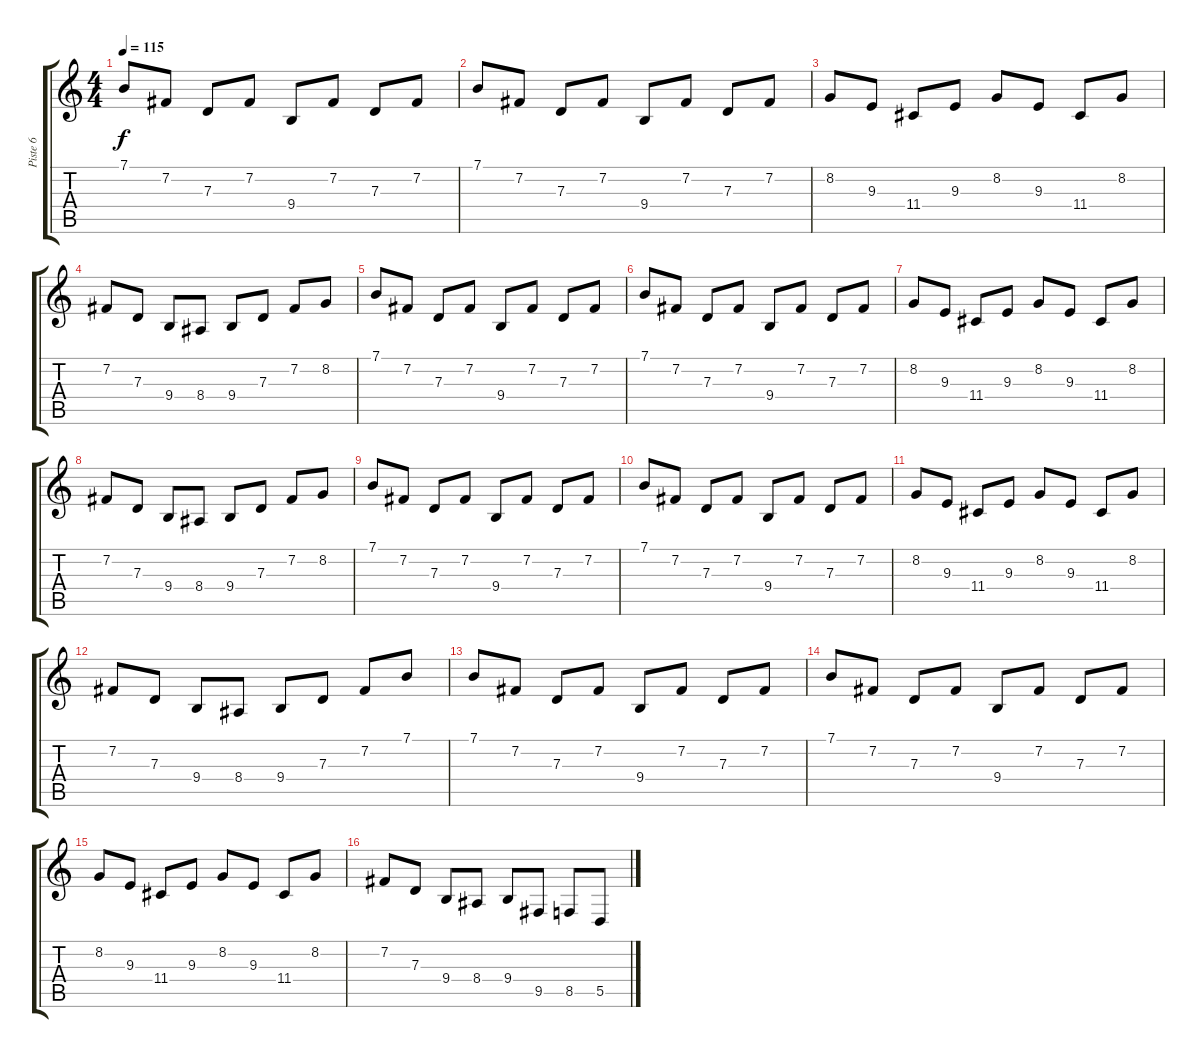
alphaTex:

\track ("Piste 6" "Piste 6") {instrument stringensemble1}
\staff {score tabs}
\tuning (E4 B3 G3 D3 A2 E2) {hide}
\ts (4 4)
\tempo 115
\clef g2
\ks c
7.1.8{dy f} 7.2.8 7.3.8 7.2.8 9.4.8 7.2.8 7.3.8 7.2.8 |
7.1.8 7.2.8 7.3.8 7.2.8 9.4.8 7.2.8 7.3.8 7.2.8 |
8.2.8 9.3.8 11.4.8 9.3.8 8.2.8 9.3.8 11.4.8 8.2.8 |
7.2.8 7.3.8 9.4.8 8.4.8 9.4.8 7.3.8 7.2.8 8.2.8 |
7.1.8 7.2.8 7.3.8 7.2.8 9.4.8 7.2.8 7.3.8 7.2.8 |
7.1.8 7.2.8 7.3.8 7.2.8 9.4.8 7.2.8 7.3.8 7.2.8 |
8.2.8 9.3.8 11.4.8 9.3.8 8.2.8 9.3.8 11.4.8 8.2.8 |
7.2.8 7.3.8 9.4.8 8.4.8 9.4.8 7.3.8 7.2.8 8.2.8 |
7.1.8 7.2.8 7.3.8 7.2.8 9.4.8 7.2.8 7.3.8 7.2.8 |
7.1.8 7.2.8 7.3.8 7.2.8 9.4.8 7.2.8 7.3.8 7.2.8 |
8.2.8 9.3.8 11.4.8 9.3.8 8.2.8 9.3.8 11.4.8 8.2.8 |
7.2.8 7.3.8 9.4.8 8.4.8 9.4.8 7.3.8 7.2.8 7.1.8 |
7.1.8 7.2.8 7.3.8 7.2.8 9.4.8 7.2.8 7.3.8 7.2.8 |
7.1.8 7.2.8 7.3.8 7.2.8 9.4.8 7.2.8 7.3.8 7.2.8 |
8.2.8 9.3.8 11.4.8 9.3.8 8.2.8 9.3.8 11.4.8 8.2.8 |
7.2.8 7.3.8 9.4.8 8.4.8 9.4.8 9.5.8 8.5.8 5.5.8
